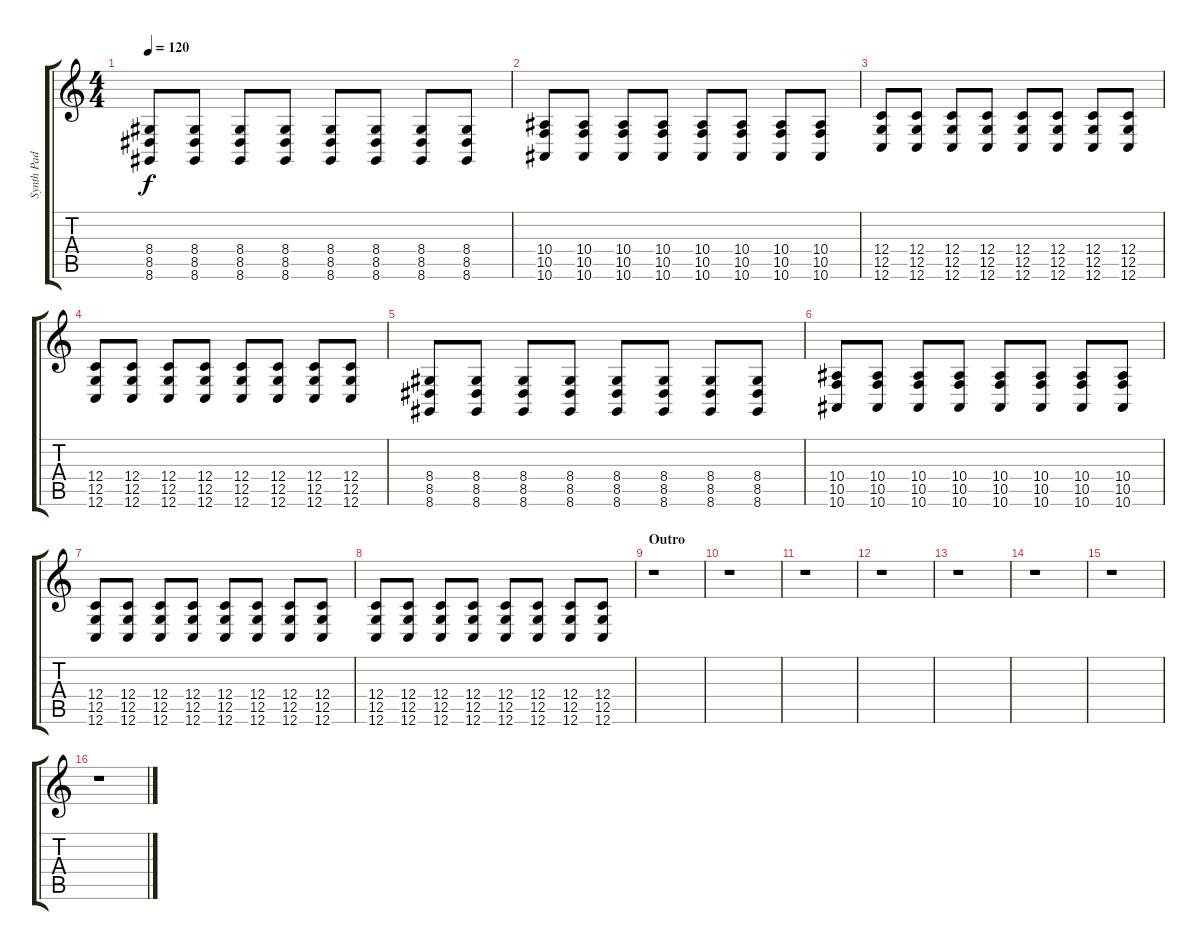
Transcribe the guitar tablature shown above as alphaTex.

\track ("Synth Pad" "Synth Pad") {instrument pad2warm}
\staff {score tabs}
\tuning (D4 A3 F3 C3 G2 C2) {hide}
\ts (4 4)
\tempo 120
\clef g2
\ks c
(8.4 8.5 8.6).8{dy f} (8.4 8.5 8.6).8 (8.4 8.5 8.6).8 (8.4 8.5 8.6).8 (8.4 8.5 8.6).8 (8.4 8.5 8.6).8 (8.4 8.5 8.6).8 (8.4 8.5 8.6).8 |
(10.4 10.5 10.6).8 (10.4 10.5 10.6).8 (10.4 10.5 10.6).8 (10.4 10.5 10.6).8 (10.4 10.5 10.6).8 (10.4 10.5 10.6).8 (10.4 10.5 10.6).8 (10.4 10.5 10.6).8 |
(12.4 12.5 12.6).8 (12.4 12.5 12.6).8 (12.4 12.5 12.6).8 (12.4 12.5 12.6).8 (12.4 12.5 12.6).8 (12.4 12.5 12.6).8 (12.4 12.5 12.6).8 (12.4 12.5 12.6).8 |
(12.4 12.5 12.6).8 (12.4 12.5 12.6).8 (12.4 12.5 12.6).8 (12.4 12.5 12.6).8 (12.4 12.5 12.6).8 (12.4 12.5 12.6).8 (12.4 12.5 12.6).8 (12.4 12.5 12.6).8 |
(8.4 8.5 8.6).8 (8.4 8.5 8.6).8 (8.4 8.5 8.6).8 (8.4 8.5 8.6).8 (8.4 8.5 8.6).8 (8.4 8.5 8.6).8 (8.4 8.5 8.6).8 (8.4 8.5 8.6).8 |
(10.4 10.5 10.6).8 (10.4 10.5 10.6).8 (10.4 10.5 10.6).8 (10.4 10.5 10.6).8 (10.4 10.5 10.6).8 (10.4 10.5 10.6).8 (10.4 10.5 10.6).8 (10.4 10.5 10.6).8 |
(12.4 12.5 12.6).8 (12.4 12.5 12.6).8 (12.4 12.5 12.6).8 (12.4 12.5 12.6).8 (12.4 12.5 12.6).8 (12.4 12.5 12.6).8 (12.4 12.5 12.6).8 (12.4 12.5 12.6).8 |
(12.4 12.5 12.6).8 (12.4 12.5 12.6).8 (12.4 12.5 12.6).8 (12.4 12.5 12.6).8 (12.4 12.5 12.6).8 (12.4 12.5 12.6).8 (12.4 12.5 12.6).8 (12.4 12.5 12.6).8 |
\section ("" "Outro")
r.1 |
r.1 |
r.1 |
r.1 |
r.1 |
r.1 |
r.1 |
r.1
